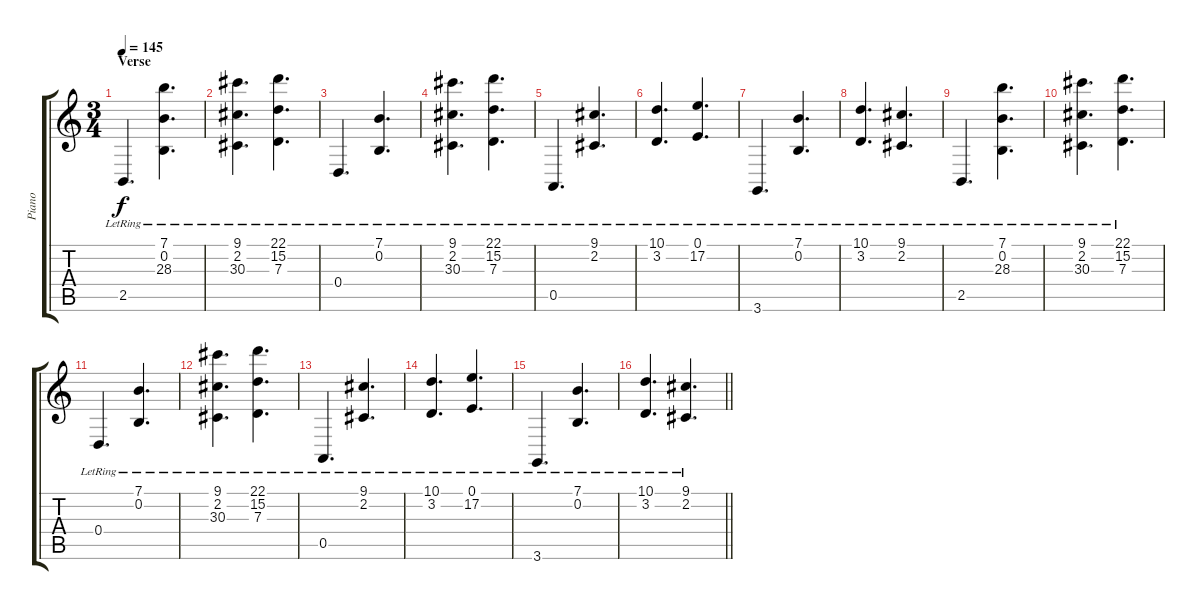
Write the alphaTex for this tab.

\track ("Piano" "Piano") {instrument brightacousticpiano}
\staff {score tabs}
\tuning (E4 B3 G3 D3 A2 E2) {hide}
\ts (3 4)
\section ("" "Verse")
\tempo 145
\clef g2
\ks c
2.5{lr}.4{d dy f} (7.1{lr} 0.2 28.3).4{d} |
(9.1{lr} 2.2 30.3).4{d} (22.1 15.2{lr} 7.3).4{d} |
0.4{lr}.4{d} (7.1{lr} 0.2{lr}).4{d} |
(9.1{lr} 2.2 30.3).4{d} (22.1 15.2{lr} 7.3).4{d} |
0.5{lr}.4{d} (9.1{lr} 2.2{lr}).4{d} |
(10.1{lr} 3.2{lr}).4{d} (0.1{lr} 17.2{lr}).4{d} |
3.6{lr}.4{d} (7.1{lr} 0.2{lr}).4{d} |
(10.1{lr} 3.2{lr}).4{d} (9.1{lr} 2.2{lr}).4{d} |
2.5{lr}.4{d} (7.1{lr} 0.2 28.3).4{d} |
(9.1{lr} 2.2 30.3).4{d} (22.1 15.2{lr} 7.3).4{d} |
0.4{lr}.4{d} (7.1{lr} 0.2{lr}).4{d} |
(9.1{lr} 2.2 30.3).4{d} (22.1 15.2{lr} 7.3).4{d} |
0.5{lr}.4{d} (9.1{lr} 2.2{lr}).4{d} |
(10.1{lr} 3.2{lr}).4{d} (0.1{lr} 17.2{lr}).4{d} |
3.6{lr}.4{d} (7.1{lr} 0.2{lr}).4{d} |
\barLineRight lightlight
(10.1{lr} 3.2{lr}).4{d} (9.1{lr} 2.2{lr}).4{d}
